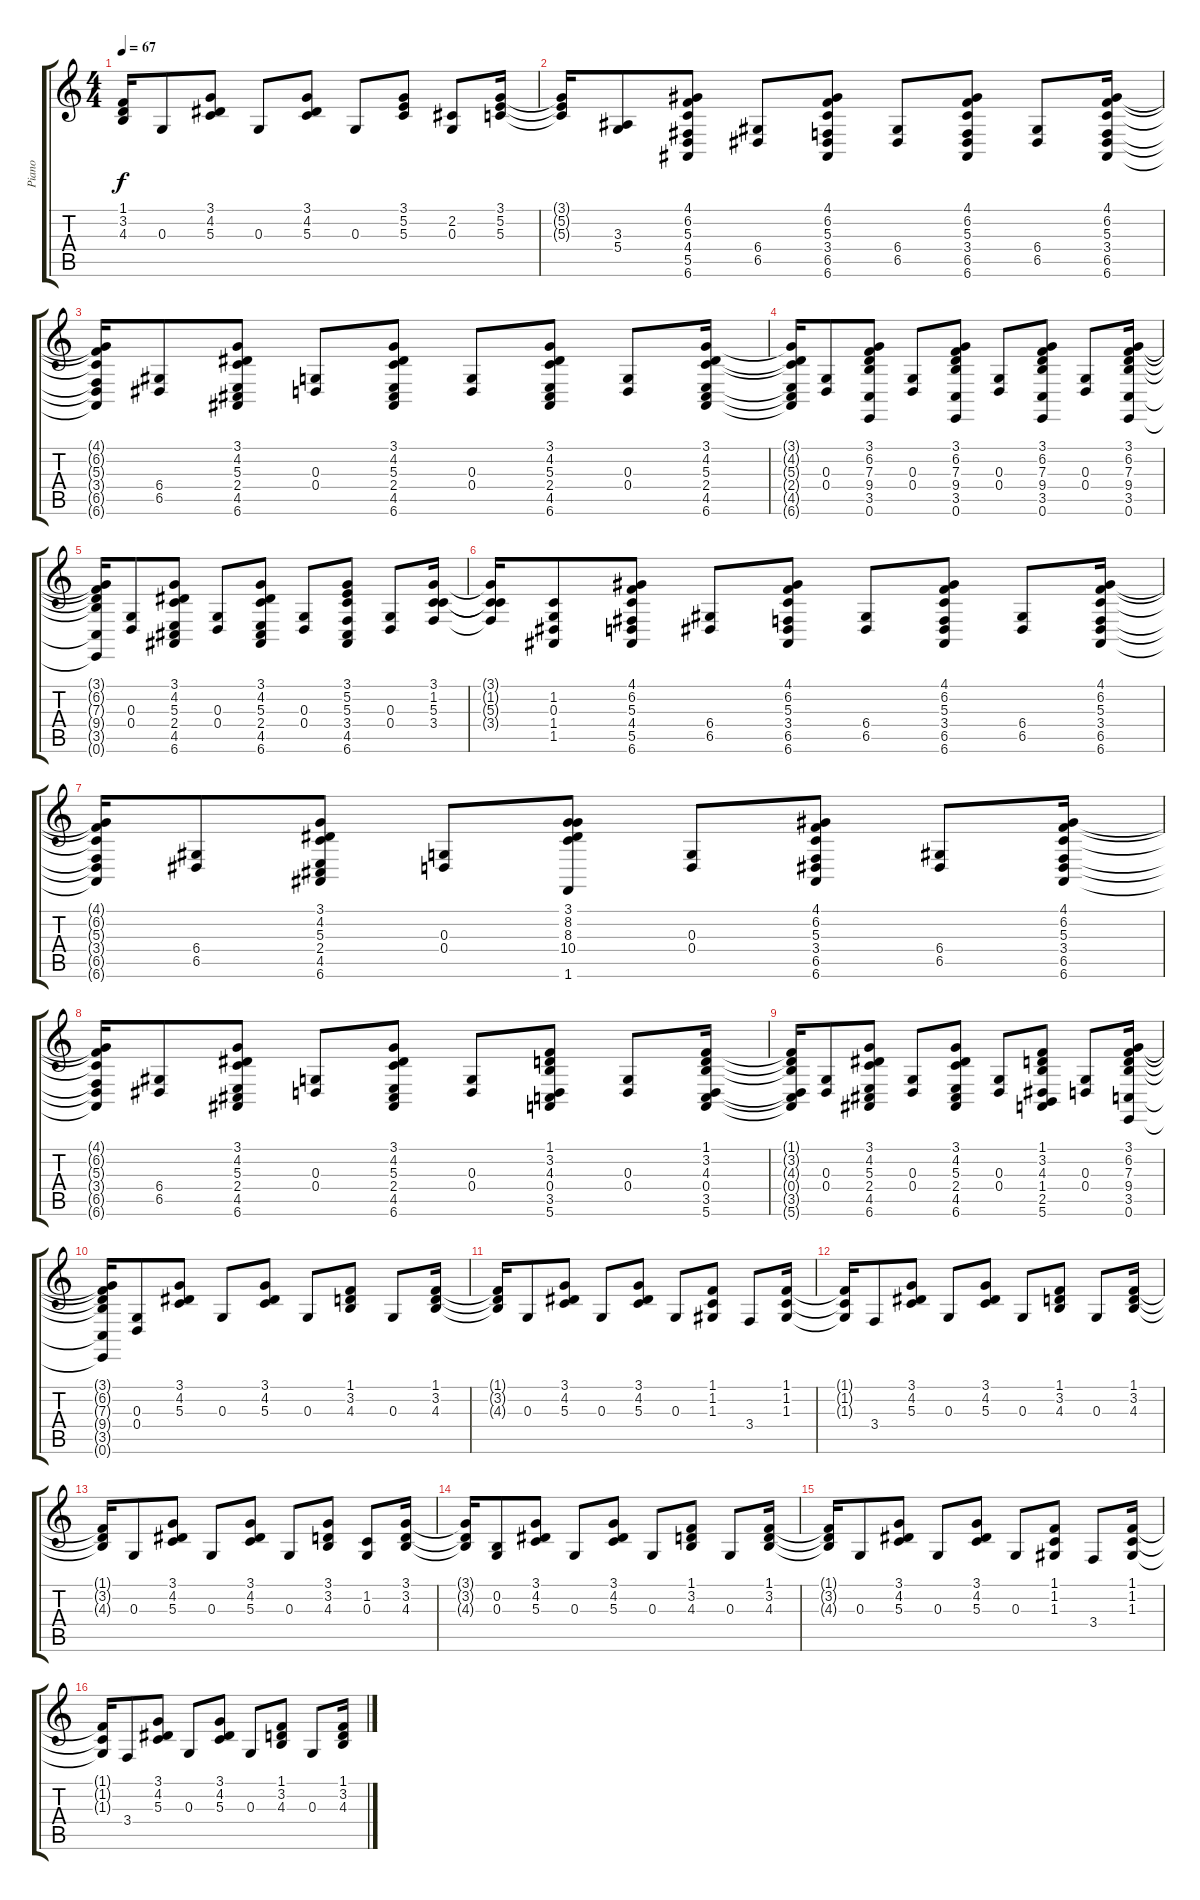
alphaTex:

\track ("Piano" "Piano") {instrument electricgrandpiano}
\staff {score tabs}
\tuning (E4 B3 G3 D3 A2 E2) {hide}
\ts (4 4)
\tempo 67
\clef g2
\ks c
(1.1{t} 3.2{t} 4.3{t}).16{dy f} 0.3.8 (3.1 4.2 5.3).8 0.3.8 (3.1 4.2 5.3).8 0.3.8 (3.1 5.2 5.3).8 (2.2 0.3).8 (3.1 5.2 5.3).16 |
(3.1{t} 5.2{t} 5.3{t}).16 (3.3 5.4).8 (4.1 6.2 5.3 4.4 5.5 6.6).8 (6.4 6.5).8 (4.1 6.2 5.3 3.4 6.5 6.6).8 (6.4 6.5).8 (4.1 6.2 5.3 3.4 6.5 6.6).8 (6.4 6.5).8 (4.1 6.2 5.3 3.4 6.5 6.6).16 |
(4.1{t} 6.2{t} 5.3{t} 3.4{t} 6.5{t} 6.6{t}).16 (6.4 6.5).8 (3.1 4.2 5.3 2.4 4.5 6.6).8 (0.3 0.4).8 (3.1 4.2 5.3 2.4 4.5 6.6).8 (0.3 0.4).8 (3.1 4.2 5.3 2.4 4.5 6.6).8 (0.3 0.4).8 (3.1 4.2 5.3 2.4 4.5 6.6).16 |
(3.1{t} 4.2{t} 5.3{t} 2.4{t} 4.5{t} 6.6{t}).16 (0.3 0.4).8 (3.1 6.2 7.3 9.4 3.5 0.6).8 (0.3 0.4).8 (3.1 6.2 7.3 9.4 3.5 0.6).8 (0.3 0.4).8 (3.1 6.2 7.3 9.4 3.5 0.6).8 (0.3 0.4).8 (3.1 6.2 7.3 9.4 3.5 0.6).16 |
(3.1{t} 6.2{t} 7.3{t} 9.4{t} 3.5{t} 0.6{t}).16 (0.3 0.4).8 (3.1 4.2 5.3 2.4 4.5 6.6).8 (0.3 0.4).8 (3.1 4.2 5.3 2.4 4.5 6.6).8 (0.3 0.4).8 (3.1 5.2 5.3 3.4 4.5 6.6).8 (0.3 0.4).8 (3.1 1.2 5.3 3.4).16 |
(3.1{t} 1.2{t} 5.3{t} 3.4{t}).16 (1.2 0.3 1.4 1.5).8 (4.1 6.2 5.3 4.4 5.5 6.6).8 (6.4 6.5).8 (4.1 6.2 5.3 3.4 6.5 6.6).8 (6.4 6.5).8 (4.1 6.2 5.3 3.4 6.5 6.6).8 (6.4 6.5).8 (4.1 6.2 5.3 3.4 6.5 6.6).16 |
(4.1{t} 6.2{t} 5.3{t} 3.4{t} 6.5{t} 6.6{t}).16 (6.4 6.5).8 (3.1 4.2 5.3 2.4 4.5 6.6).8 (0.3 0.4).8 (3.1 8.2 8.3 10.4 1.6).8 (0.3 0.4).8 (4.1 6.2 5.3 3.4 6.5 6.6).8 (6.4 6.5).8 (4.1 6.2 5.3 3.4 6.5 6.6).16 |
(4.1{t} 6.2{t} 5.3{t} 3.4{t} 6.5{t} 6.6{t}).16 (6.4 6.5).8 (3.1 4.2 5.3 2.4 4.5 6.6).8 (0.3 0.4).8 (3.1 4.2 5.3 2.4 4.5 6.6).8 (0.3 0.4).8 (1.1 3.2 4.3 0.4 3.5 5.6).8 (0.3 0.4).8 (1.1 3.2 4.3 0.4 3.5 5.6).16 |
(1.1{t} 3.2{t} 4.3{t} 0.4{t} 3.5{t} 5.6{t}).16 (0.3 0.4).8 (3.1 4.2 5.3 2.4 4.5 6.6).8 (0.3 0.4).8 (3.1 4.2 5.3 2.4 4.5 6.6).8 (0.3 0.4).8 (1.1 3.2 4.3 1.4 2.5 5.6).8 (0.3 0.4).8 (3.1 6.2 7.3 9.4 3.5 0.6).16 |
(3.1{t} 6.2{t} 7.3{t} 9.4{t} 3.5{t} 0.6{t}).16 (0.3 0.4).8 (3.1 4.2 5.3).8 0.3.8 (3.1 4.2 5.3).8 0.3.8 (1.1 3.2 4.3).8 0.3.8 (1.1 3.2 4.3).16 |
(1.1{t} 3.2{t} 4.3{t}).16 0.3.8 (3.1 4.2 5.3).8 0.3.8 (3.1 4.2 5.3).8 0.3.8 (1.1 1.2 1.3).8 3.4.8 (1.1 1.2 1.3).16 |
(1.1{t} 1.2{t} 1.3{t}).16 3.4.8 (3.1 4.2 5.3).8 0.3.8 (3.1 4.2 5.3).8 0.3.8 (1.1 3.2 4.3).8 0.3.8 (1.1 3.2 4.3).16 |
(1.1{t} 3.2{t} 4.3{t}).16 0.3.8 (3.1 4.2 5.3).8 0.3.8 (3.1 4.2 5.3).8 0.3.8 (3.1 3.2 4.3).8 (1.2 0.3).8 (3.1 3.2 4.3).16 |
(3.1{t} 3.2{t} 4.3{t}).16 (0.2 0.3).8 (3.1 4.2 5.3).8 0.3.8 (3.1 4.2 5.3).8 0.3.8 (1.1 3.2 4.3).8 0.3.8 (1.1 3.2 4.3).16 |
(1.1{t} 3.2{t} 4.3{t}).16 0.3.8 (3.1 4.2 5.3).8 0.3.8 (3.1 4.2 5.3).8 0.3.8 (1.1 1.2 1.3).8 3.4.8 (1.1 1.2 1.3).16 |
(1.1{t} 1.2{t} 1.3{t}).16 3.4.8 (3.1 4.2 5.3).8 0.3.8 (3.1 4.2 5.3).8 0.3.8 (1.1 3.2 4.3).8 0.3.8 (1.1 3.2 4.3).16
